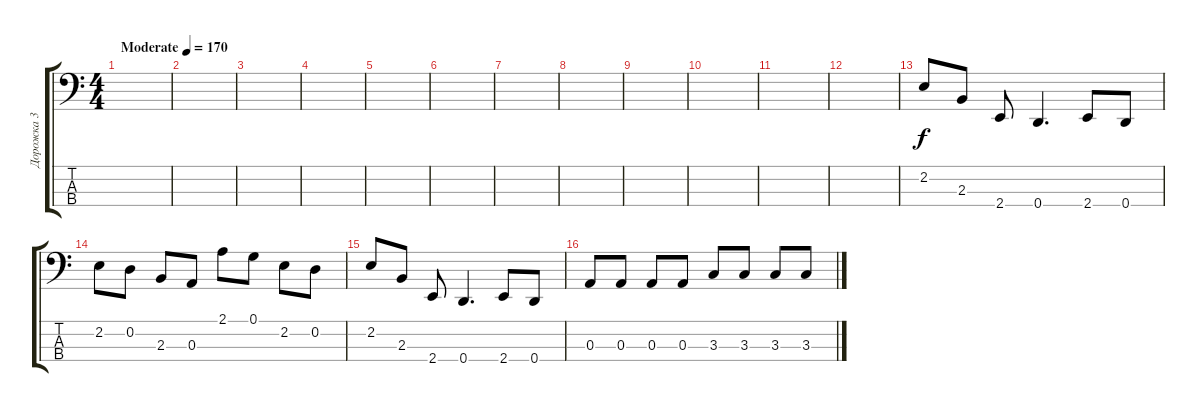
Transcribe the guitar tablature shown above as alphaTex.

\track ("Дорожка 3" "Дорожка 3") {instrument electricbassfinger}
\staff {score tabs}
\tuning (G2 D2 A1 D1) {hide}
\ts (4 4)
\tempo (170 "Moderate")
\clef f4
\ks c
|
|
|
|
|
|
|
|
|
|
|
|
2.2.8 2.3.8 2.4.8 0.4.4{d} 2.4.8 0.4.8 |
2.2.8 0.2.8 2.3.8 0.3.8 2.1.8 0.1.8 2.2.8 0.2.8 |
2.2.8 2.3.8 2.4.8 0.4.4{d} 2.4.8 0.4.8 |
0.3.8 0.3.8 0.3.8 0.3.8 3.3.8 3.3.8 3.3.8 3.3.8
